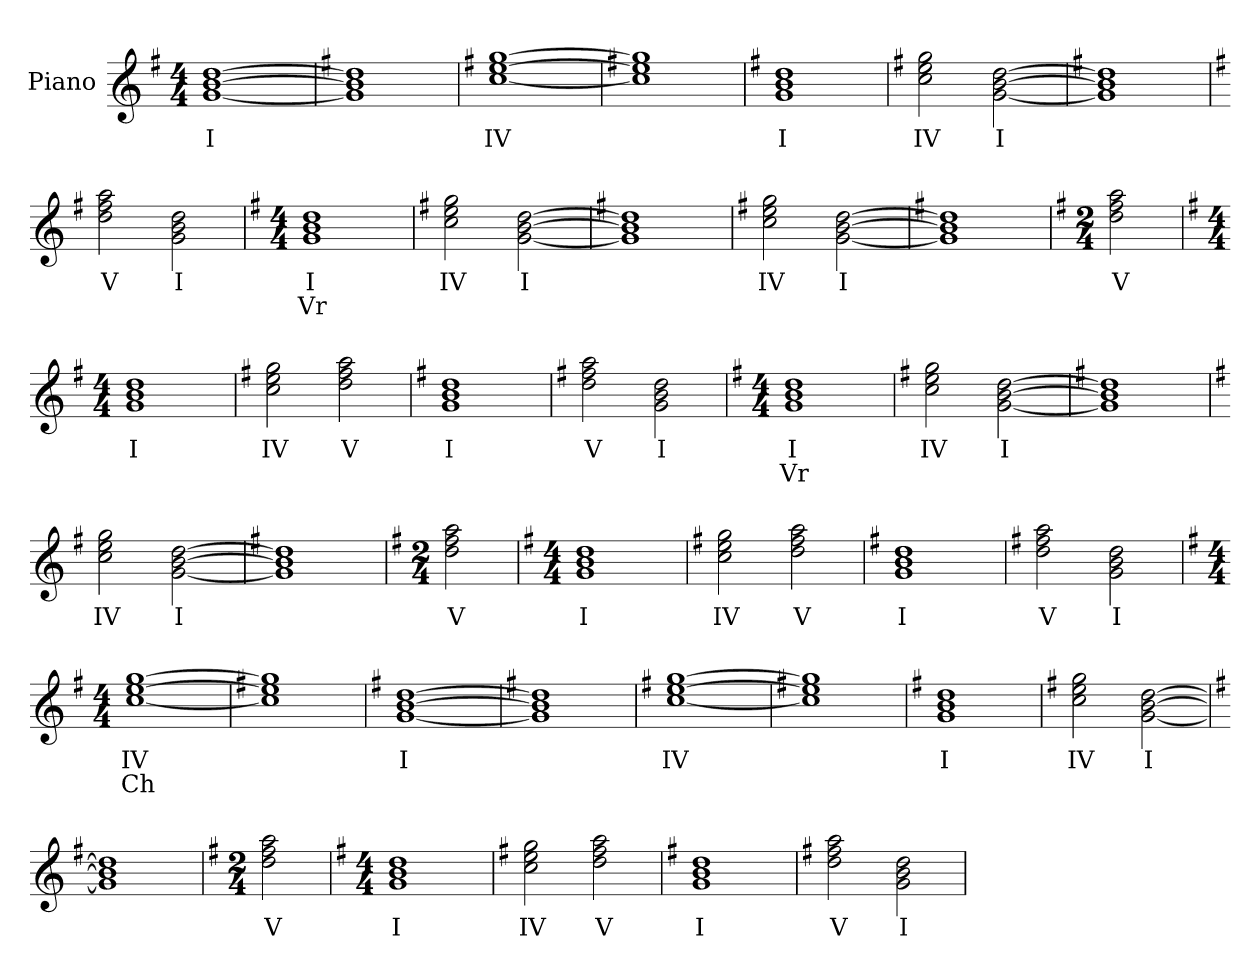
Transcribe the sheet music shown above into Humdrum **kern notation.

**kern	**text	**text
*part1	*part1	*part1
*staff1	*staff1	*staff1
*I"Piano	*	*
*I'Pno	*	*
*k[f#]	*	*
*G:	*	*
*M4/4	*	*
=	=	=
[1g [1b [1dd	I	.
=	=	=
*k[f#]	*	*
*G:	*	*
1g] 1b] 1dd]	.	.
=	=	=
*k[f#]	*	*
*G:	*	*
[1cc [1ee [1gg	IV	.
=	=	=
*k[f#]	*	*
*G:	*	*
1cc] 1ee] 1gg]	.	.
=	=	=
*k[f#]	*	*
*G:	*	*
1g 1b 1dd	I	.
=	=	=
*k[f#]	*	*
*G:	*	*
2cc 2ee 2gg	IV	.
[2g [2b [2dd	I	.
=	=	=
*k[f#]	*	*
*G:	*	*
1g] 1b] 1dd]	.	.
=	=	=
*k[f#]	*	*
*G:	*	*
2dd 2ff# 2aa	V	.
2g 2b 2dd	I	.
=	=	=
*k[f#]	*	*
*G:	*	*
*M4/4	*	*
1g 1b 1dd	I	Vr
=	=	=
*k[f#]	*	*
*G:	*	*
2cc 2ee 2gg	IV	.
[2g [2b [2dd	I	.
=	=	=
*k[f#]	*	*
*G:	*	*
1g] 1b] 1dd]	.	.
=	=	=
*k[f#]	*	*
*G:	*	*
2cc 2ee 2gg	IV	.
[2g [2b [2dd	I	.
=	=	=
*k[f#]	*	*
*G:	*	*
1g] 1b] 1dd]	.	.
=	=	=
*k[f#]	*	*
*G:	*	*
*M2/4	*	*
2dd 2ff# 2aa	V	.
=	=	=
*k[f#]	*	*
*G:	*	*
*M4/4	*	*
1g 1b 1dd	I	.
=	=	=
*k[f#]	*	*
*G:	*	*
2cc 2ee 2gg	IV	.
2dd 2ff# 2aa	V	.
=	=	=
*k[f#]	*	*
*G:	*	*
1g 1b 1dd	I	.
=	=	=
*k[f#]	*	*
*G:	*	*
2dd 2ff# 2aa	V	.
2g 2b 2dd	I	.
=	=	=
*k[f#]	*	*
*G:	*	*
*M4/4	*	*
1g 1b 1dd	I	Vr
=	=	=
*k[f#]	*	*
*G:	*	*
2cc 2ee 2gg	IV	.
[2g [2b [2dd	I	.
=	=	=
*k[f#]	*	*
*G:	*	*
1g] 1b] 1dd]	.	.
=	=	=
*k[f#]	*	*
*G:	*	*
2cc 2ee 2gg	IV	.
[2g [2b [2dd	I	.
=	=	=
*k[f#]	*	*
*G:	*	*
1g] 1b] 1dd]	.	.
=	=	=
*k[f#]	*	*
*G:	*	*
*M2/4	*	*
2dd 2ff# 2aa	V	.
=	=	=
*k[f#]	*	*
*G:	*	*
*M4/4	*	*
1g 1b 1dd	I	.
=	=	=
*k[f#]	*	*
*G:	*	*
2cc 2ee 2gg	IV	.
2dd 2ff# 2aa	V	.
=	=	=
*k[f#]	*	*
*G:	*	*
1g 1b 1dd	I	.
=	=	=
*k[f#]	*	*
*G:	*	*
2dd 2ff# 2aa	V	.
2g 2b 2dd	I	.
=	=	=
*k[f#]	*	*
*G:	*	*
*M4/4	*	*
[1cc [1ee [1gg	IV	Ch
=	=	=
*k[f#]	*	*
*G:	*	*
1cc] 1ee] 1gg]	.	.
=	=	=
*k[f#]	*	*
*G:	*	*
[1g [1b [1dd	I	.
=	=	=
*k[f#]	*	*
*G:	*	*
1g] 1b] 1dd]	.	.
=	=	=
*k[f#]	*	*
*G:	*	*
[1cc [1ee [1gg	IV	.
=	=	=
*k[f#]	*	*
*G:	*	*
1cc] 1ee] 1gg]	.	.
=	=	=
*k[f#]	*	*
*G:	*	*
1g 1b 1dd	I	.
=	=	=
*k[f#]	*	*
*G:	*	*
2cc 2ee 2gg	IV	.
[2g [2b [2dd	I	.
=	=	=
*k[f#]	*	*
*G:	*	*
1g] 1b] 1dd]	.	.
=	=	=
*k[f#]	*	*
*G:	*	*
*M2/4	*	*
2dd 2ff# 2aa	V	.
=	=	=
*k[f#]	*	*
*G:	*	*
*M4/4	*	*
1g 1b 1dd	I	.
=	=	=
*k[f#]	*	*
*G:	*	*
2cc 2ee 2gg	IV	.
2dd 2ff# 2aa	V	.
=	=	=
*k[f#]	*	*
*G:	*	*
1g 1b 1dd	I	.
=	=	=
*k[f#]	*	*
*G:	*	*
2dd 2ff# 2aa	V	.
2g 2b 2dd	I	.
=	=	=
*-	*-	*-
